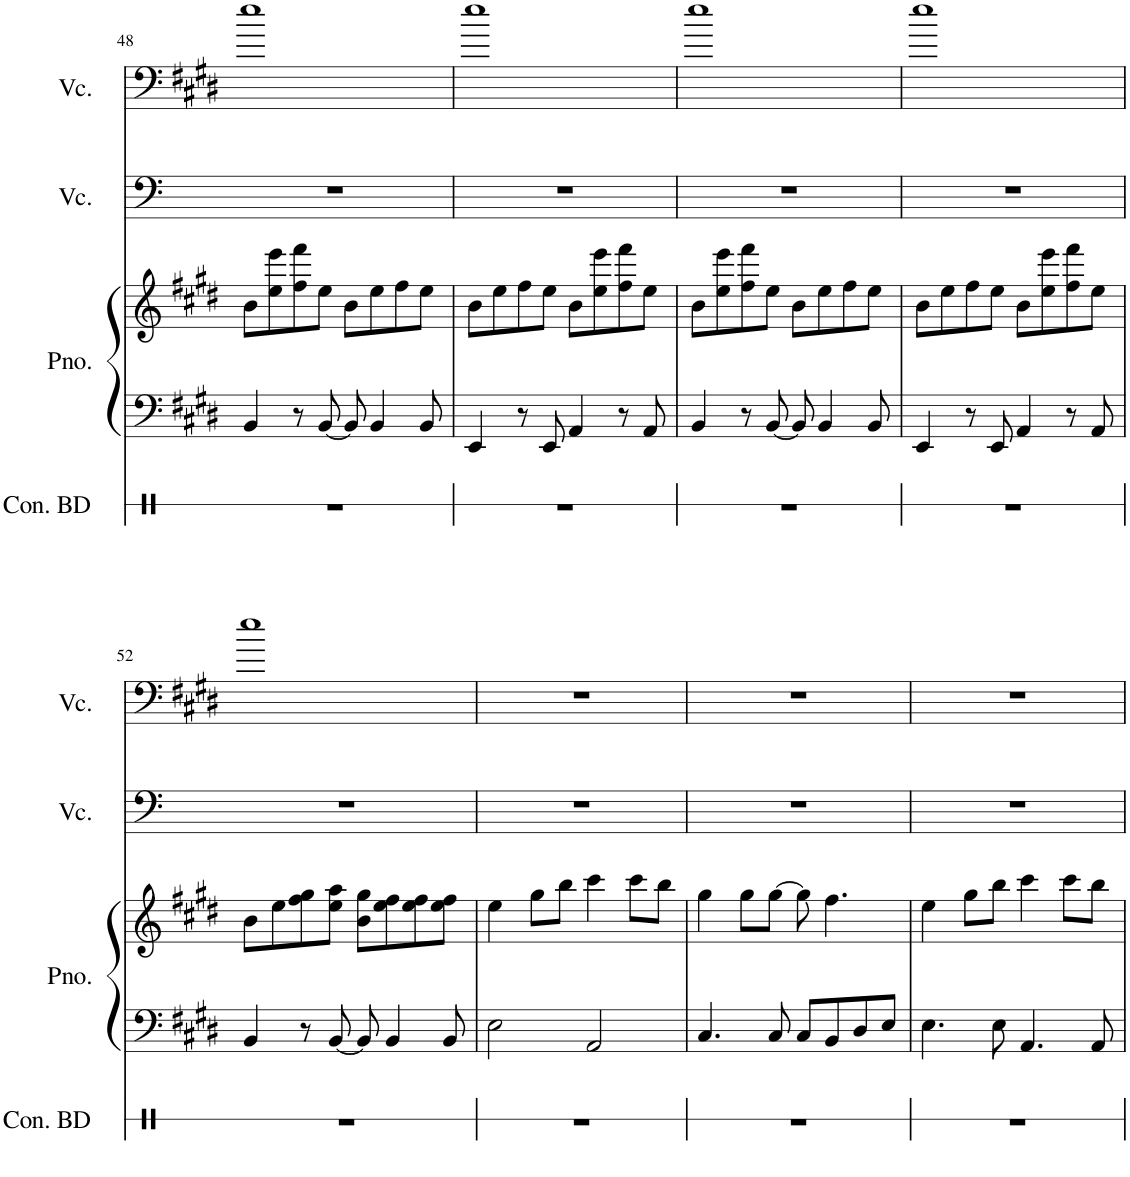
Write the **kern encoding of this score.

**kern	**kern	**kern	**kern	**kern
*part4	*part3	*part3	*part2	*part1
*staff5	*staff4	*staff3	*staff2	*staff1
*I"Concert Bass Drum, Concert Bass Drum	*I"Piano, Piano	*	*I"Violoncello	*I"Violoncello, Violoncello
*I'Con. BD	*I'Pno.	*	*I'Vc.	*I'Vc.
!!LO:PB:g=z
*clefX	*clefF4	*clefG2	*clefF4	*clefF4
*k[]	*k[f#c#g#d#]	*k[f#c#g#d#]	*k[]	*k[f#c#g#d#]
*M4/4	*M4/4	*M4/4	*M4/4	*M4/4
=48	=48	=48	=48	=48
1r	4BB/	8b\L	1r	1ee
.	.	8ee\ 8eee\	.	.
.	8r	8ff#\ 8fff#\	.	.
.	[8BB/	8ee\J	.	.
.	8BB/]	8b\L	.	.
.	4BB/	8ee\	.	.
.	.	8ff#\	.	.
.	8BB/	8ee\J	.	.
=49	=49	=49	=49	=49
1r	4EE/	8b\L	1r	1ee
.	.	8ee\	.	.
.	8r	8ff#\	.	.
.	8EE/	8ee\J	.	.
.	4AA/	8b\L	.	.
.	.	8ee\ 8eee\	.	.
.	8r	8ff#\ 8fff#\	.	.
.	8AA/	8ee\J	.	.
=50	=50	=50	=50	=50
1r	4BB/	8b\L	1r	1ee
.	.	8ee\ 8eee\	.	.
.	8r	8ff#\ 8fff#\	.	.
.	[8BB/	8ee\J	.	.
.	8BB/]	8b\L	.	.
.	4BB/	8ee\	.	.
.	.	8ff#\	.	.
.	8BB/	8ee\J	.	.
=51	=51	=51	=51	=51
1r	4EE/	8b\L	1r	1ee
.	.	8ee\	.	.
.	8r	8ff#\	.	.
.	8EE/	8ee\J	.	.
.	4AA/	8b\L	.	.
.	.	8ee\ 8eee\	.	.
.	8r	8ff#\ 8fff#\	.	.
.	8AA/	8ee\J	.	.
!!LO:LB:g=z
=52	=52	=52	=52	=52
1r	4BB/	8b\L	1r	1ee
.	.	8ee\	.	.
.	8r	8ff#\ 8gg#\	.	.
.	[8BB/	8ee\ 8aa\J	.	.
.	8BB/]	8b\ 8gg#\L	.	.
.	4BB/	8ee\ 8ff#\	.	.
.	.	8ee\ 8ff#\	.	.
.	8BB/	8ee\ 8ff#\J	.	.
=53	=53	=53	=53	=53
1r	2E\	4ee\	1r	1r
.	.	8gg#\L	.	.
.	.	8bb\J	.	.
.	2AA/	4ccc#\	.	.
.	.	8ccc#\L	.	.
.	.	8bb\J	.	.
=54	=54	=54	=54	=54
1r	4.C#/	4gg#\	1r	1r
.	.	8gg#\L	.	.
.	8C#/	[8gg#\J	.	.
.	8C#/L	8gg#\]	.	.
.	8BB/	4.ff#\	.	.
.	8D#/	.	.	.
.	8E/J	.	.	.
=55	=55	=55	=55	=55
1r	4.E\	4ee\	1r	1r
.	.	8gg#\L	.	.
.	8E\	8bb\J	.	.
.	4.AA/	4ccc#\	.	.
.	.	8ccc#\L	.	.
.	8AA/	8bb\J	.	.
=	=	=	=	=
*-	*-	*-	*-	*-
